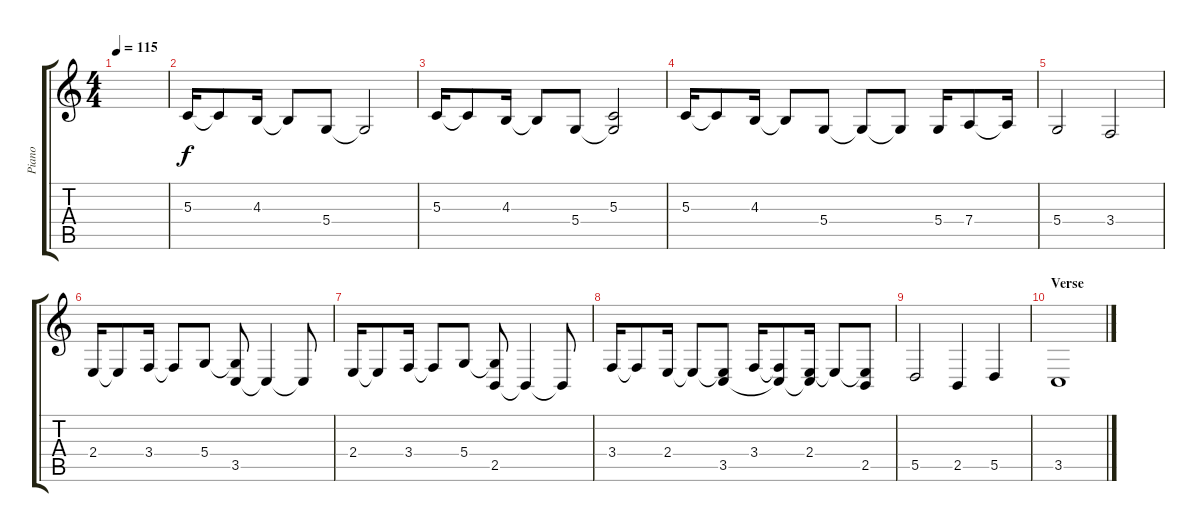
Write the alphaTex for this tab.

\track ("Piano" "Piano") {instrument electricgrandpiano}
\staff {score tabs}
\tuning (E4 B3 G3 D3 A2 E2) {hide}
\ts (4 4)
\tempo 115
\clef g2
\ks c
|
5.3.16 5.3{t}.8 4.3.16 4.3{t}.8 5.4.8 5.4{t}.2 |
5.3.16 5.3{t}.8 4.3.16 4.3{t}.8 5.4.8 (5.3 5.4{t}).2 |
5.3.16 5.3{t}.8 4.3.16 4.3{t}.8 5.4.8 5.4{t}.8 5.4{t}.8 5.4.16 7.4.8 7.4{t}.16 |
5.4.2 3.4.2 |
2.4.16 2.4{t}.8 3.4.16 3.4{t}.8 5.4.8 (5.4{t} 3.5).8 3.5{t}.4 3.5{t}.8 |
2.4.16 2.4{t}.8 3.4.16 3.4{t}.8 5.4.8 (5.4{t} 2.5).8 2.5{t}.4 2.5{t}.8 |
3.4.16 3.4{t}.8 2.4.16 2.4{t}.8 (2.4{t} 3.5).8 3.4.16 (3.4{t} 3.5{t}).8 (2.4 3.5{t}).16 2.4{t}.8 (2.4{t} 2.5).8 |
5.5.2 2.5.4 5.5.4 |
\section ("" "Verse")
3.5.1
